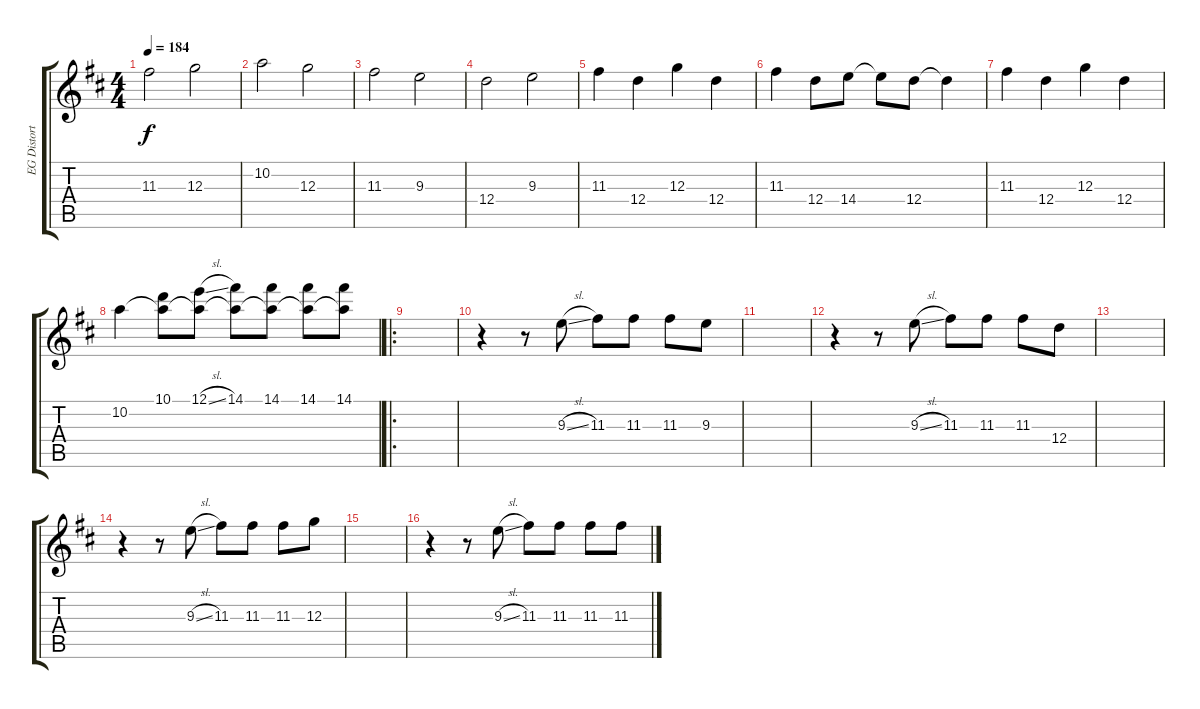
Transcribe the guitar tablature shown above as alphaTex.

\track ("EG Distortion" "EG Distort") {instrument distortionguitar}
\staff {score tabs}
\tuning (E4 B3 G3 D3 A2 E2) {hide}
\ts (4 4)
\tempo 184
\clef g2
\ks d
11.3.2{dy f} 12.3.2 |
10.2.2 12.3.2 |
11.3.2 9.3.2 |
12.4.2 9.3.2 |
11.3.4 12.4.4 12.3.4 12.4.4 |
11.3.4 12.4.8 14.4.8 14.4{t}.8 12.4.8 12.4{t}.4 |
11.3.4 12.4.4 12.3.4 12.4.4 |
10.2.4 (10.1 10.2{t}).8{instrument distortionguitar} (12.1{sl} 10.2{t}).8 (14.1 10.2{t}).8 (14.1 10.2{t}).8 (14.1 10.2{t}).8 (14.1 10.2{t}).8 |
\ro
|
r.4 r.8 9.3{sl}.8 11.3.8 11.3.8 11.3.8 9.3.8 |
|
r.4 r.8 9.3{sl}.8 11.3.8 11.3.8 11.3.8 12.4.8 |
|
r.4 r.8 9.3{sl}.8 11.3.8 11.3.8 11.3.8 12.3.8 |
|
r.4 r.8 9.3{sl}.8 11.3.8 11.3.8 11.3.8 11.3.8
